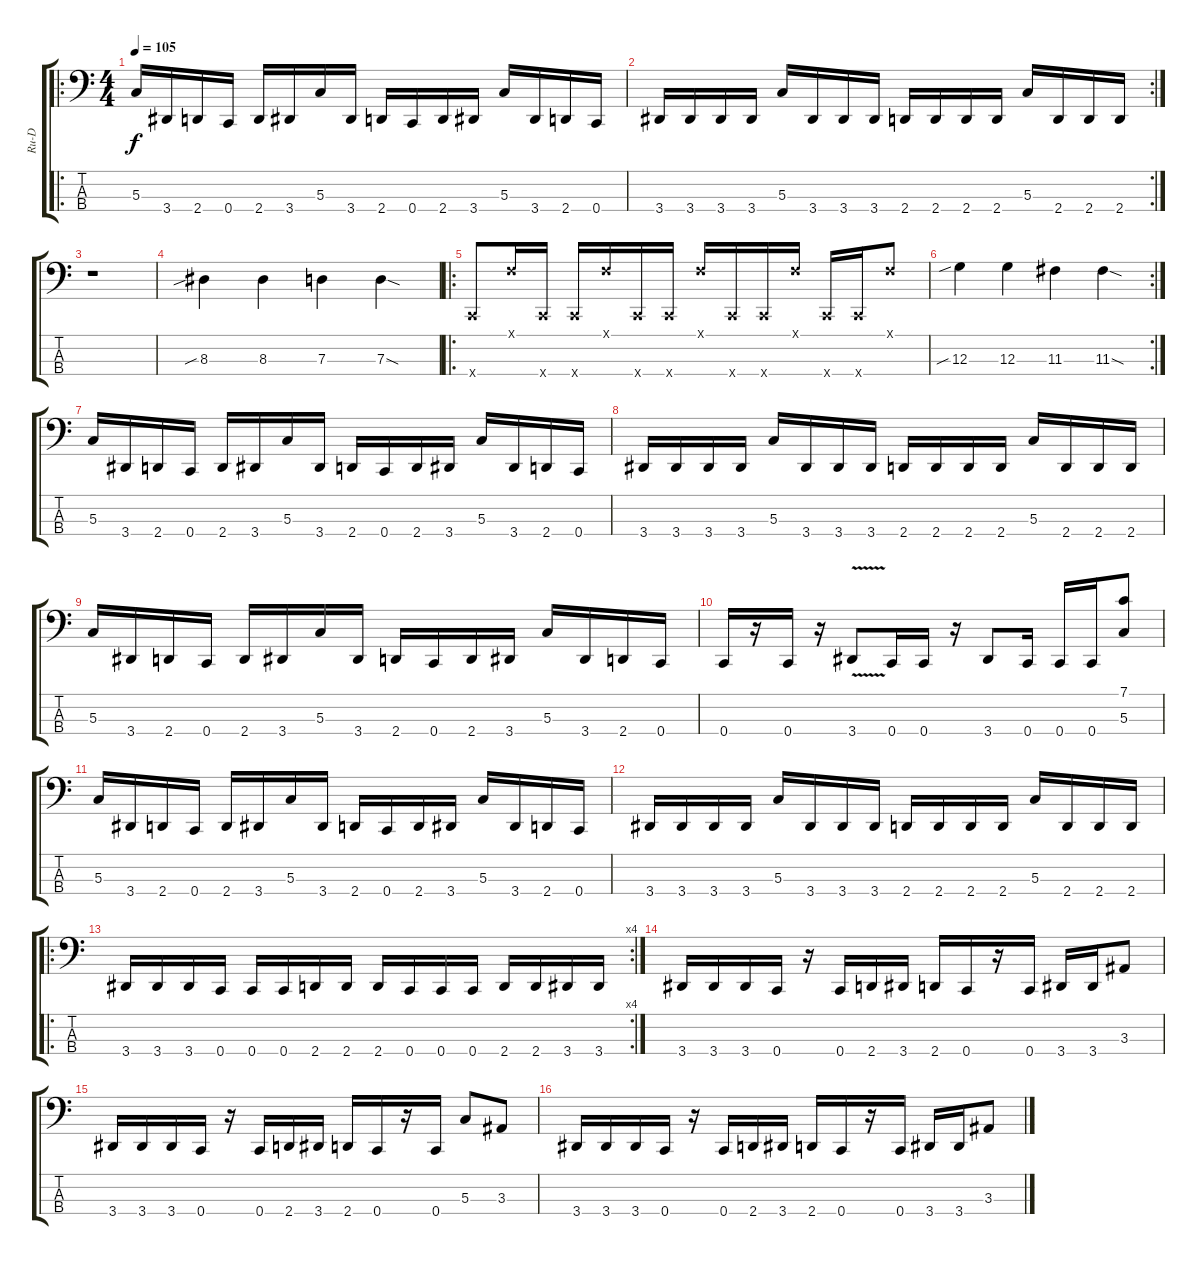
\track ("Ru-D" "Ru-D") {instrument electricbassfinger}
\staff {score tabs}
\tuning (F2 C2 G1 C1) {hide}
\ro
\ts (4 4)
\tempo 105
\clef f4
\ks c
5.3.16{dy f} 3.4.16 2.4.16 0.4.16 2.4.16 3.4.16 5.3.16 3.4.16 2.4.16 0.4.16 2.4.16 3.4.16 5.3.16 3.4.16 2.4.16 0.4.16 |
\rc 2
3.4.16 3.4.16 3.4.16 3.4.16 5.3.16 3.4.16 3.4.16 3.4.16 2.4.16 2.4.16 2.4.16 2.4.16 5.3.16 2.4.16 2.4.16 2.4.16 |
r.1 |
8.3{sib}.4 8.3.4 7.3.4 7.3{sod}.4 |
\ro
0.4{x}.8{instrument slapbass1} 0.1{x}.16 0.4{x}.16 0.4{x}.16 0.1{x}.16 0.4{x}.16 0.4{x}.16 0.1{x}.16 0.4{x}.16 0.4{x}.16 0.1{x}.16 0.4{x}.16 0.4{x}.16 0.1{x}.8 |
\rc 2
12.3{sib}.4{instrument electricbassfinger} 12.3.4 11.3.4 11.3{sod}.4 |
5.3.16 3.4.16 2.4.16 0.4.16 2.4.16 3.4.16 5.3.16 3.4.16 2.4.16 0.4.16 2.4.16 3.4.16 5.3.16 3.4.16 2.4.16 0.4.16 |
3.4.16 3.4.16 3.4.16 3.4.16 5.3.16 3.4.16 3.4.16 3.4.16 2.4.16 2.4.16 2.4.16 2.4.16 5.3.16 2.4.16 2.4.16 2.4.16 |
5.3.16 3.4.16 2.4.16 0.4.16 2.4.16 3.4.16 5.3.16 3.4.16 2.4.16 0.4.16 2.4.16 3.4.16 5.3.16 3.4.16 2.4.16 0.4.16 |
0.4.16 r.16 0.4.16 r.16 3.4{v}.8 0.4.16 0.4.16 r.16 3.4.8 0.4.16 0.4.16 0.4.16 (7.1 5.3).8 |
5.3.16 3.4.16 2.4.16 0.4.16 2.4.16 3.4.16 5.3.16 3.4.16 2.4.16 0.4.16 2.4.16 3.4.16 5.3.16 3.4.16 2.4.16 0.4.16 |
3.4.16 3.4.16 3.4.16 3.4.16 5.3.16 3.4.16 3.4.16 3.4.16 2.4.16 2.4.16 2.4.16 2.4.16 5.3.16 2.4.16 2.4.16 2.4.16 |
\ro
\rc 4
3.4.16 3.4.16 3.4.16 0.4.16 0.4.16 0.4.16 2.4.16 2.4.16 2.4.16 0.4.16 0.4.16 0.4.16 2.4.16 2.4.16 3.4.16 3.4.16 |
3.4.16 3.4.16 3.4.16 0.4.16 r.16 0.4.16 2.4.16 3.4.16 2.4.16 0.4.16 r.16 0.4.16 3.4.16 3.4.16 3.3.8 |
3.4.16 3.4.16 3.4.16 0.4.16 r.16 0.4.16 2.4.16 3.4.16 2.4.16 0.4.16 r.16 0.4.16 5.3.8 3.3.8 |
3.4.16 3.4.16 3.4.16 0.4.16 r.16 0.4.16 2.4.16 3.4.16 2.4.16 0.4.16 r.16 0.4.16 3.4.16 3.4.16 3.3.8
